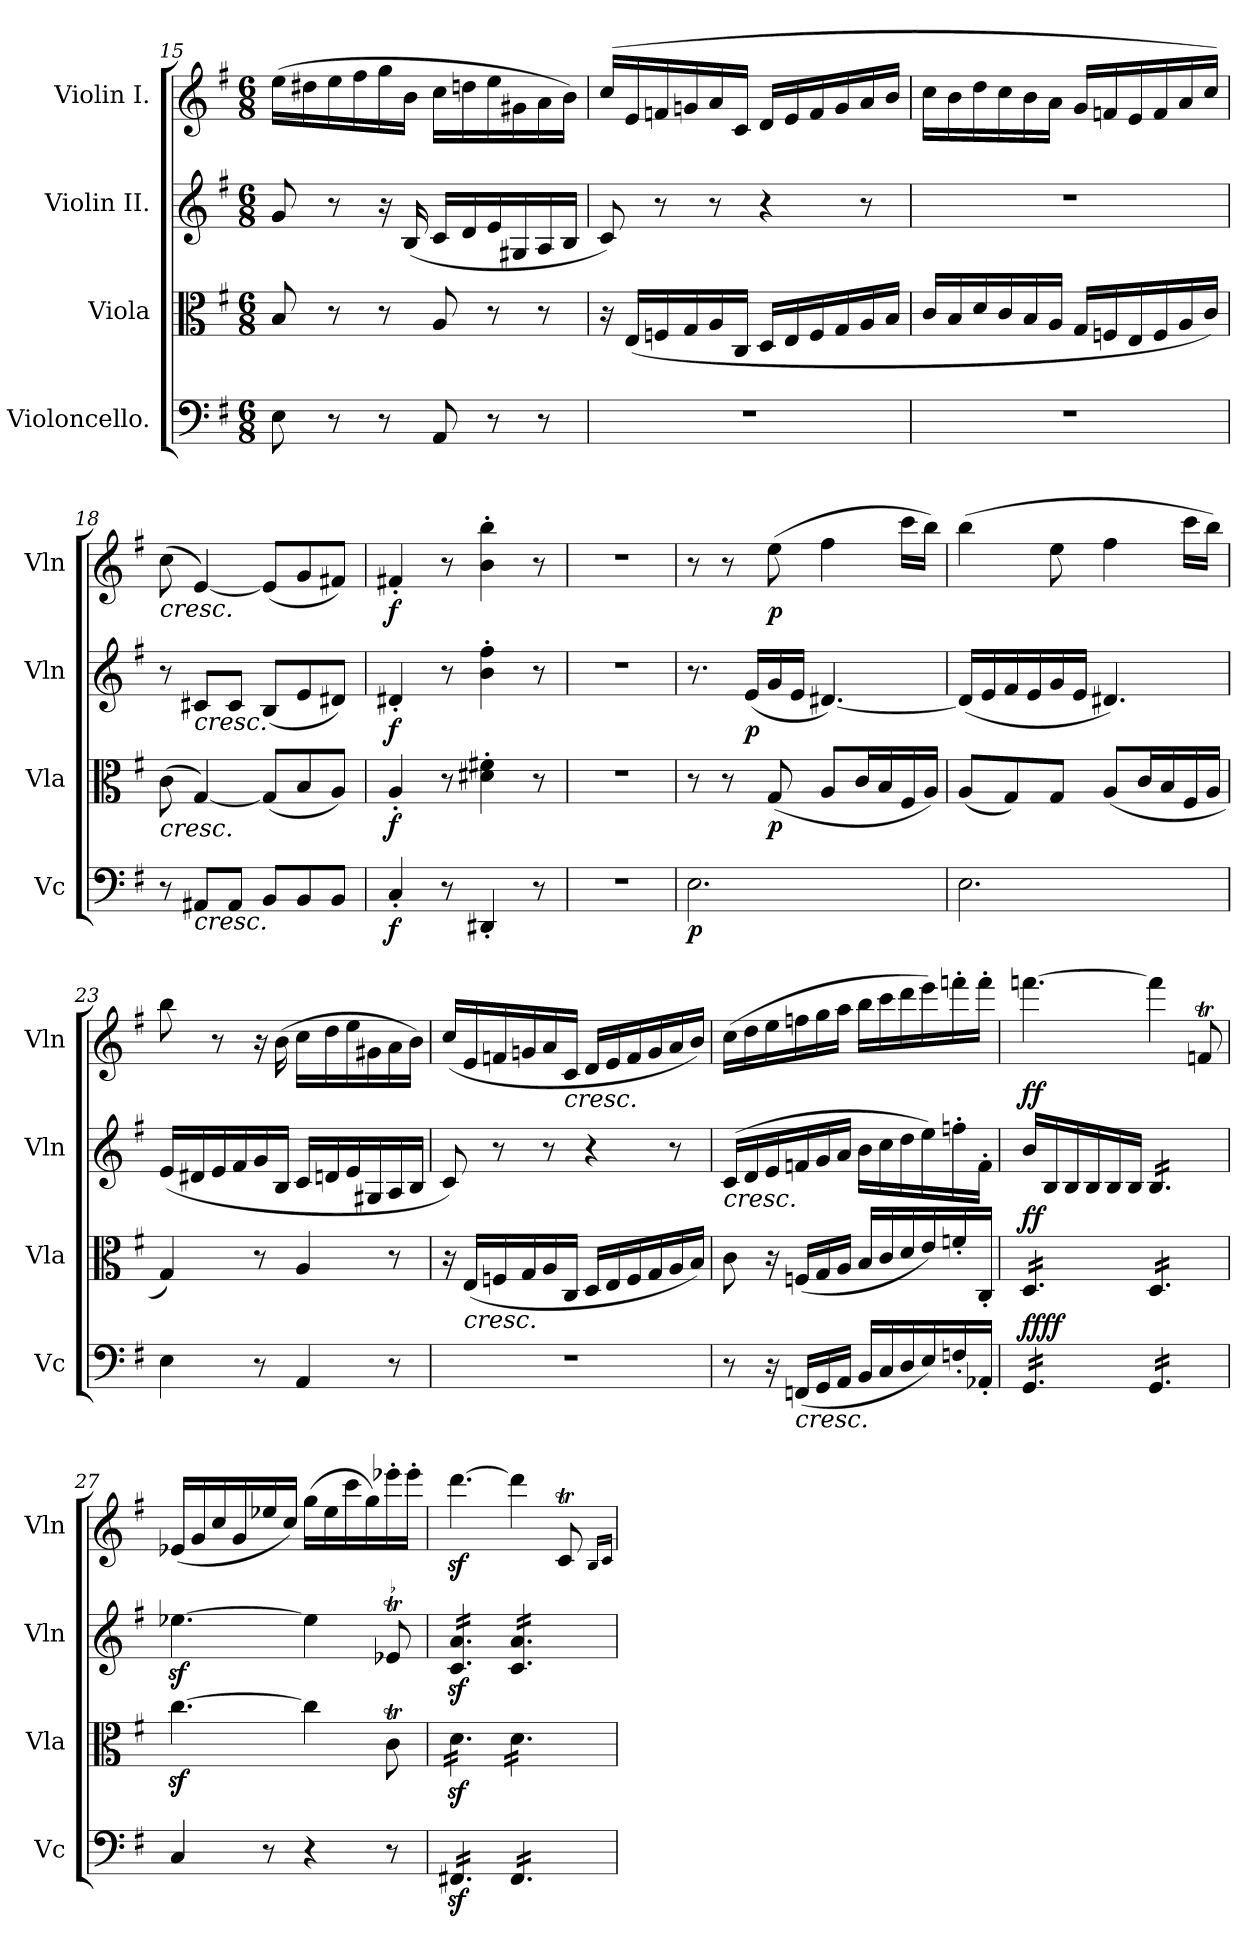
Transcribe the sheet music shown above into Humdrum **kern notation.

**kern	**dynam	**kern	**dynam	**kern	**dynam	**kern	**dynam
*part4	*part4	*part3	*part3	*part2	*part2	*part1	*part1
*staff4	*staff4	*staff3	*staff3	*staff2	*staff2	*staff1	*staff1
*I"Violoncello.	*	*I"Viola	*	*I"Violin II.	*	*I"Violin I.	*
*I'Vc	*	*I'Vla	*	*I'Vln	*	*I'Vln	*
*clefF4	*	*clefC3	*	*clefG2	*	*clefG2	*
*k[f#]	*	*k[f#]	*	*k[f#]	*	*k[f#]	*
*M6/8	*	*M6/8	*	*M6/8	*	*M6/8	*
=15	=15	=15	=15	=15	=15	=15	=15
8E	.	8B	.	8g	.	(16eeLL	.
.	.	.	.	.	.	16dd#X	.
8r	.	8r	.	8r	.	16ee	.
.	.	.	.	.	.	16ff#	.
8r	.	8r	.	16r	.	16gg	.
.	.	.	.	(16B	.	16bJJ	.
8AA	.	8A	.	16cLL	.	16ccLL	.
.	.	.	.	16d	.	16ddn	.
8r	.	8r	.	16e	.	16ee	.
.	.	.	.	16G#X	.	16g#X	.
8r	.	8r	.	16A	.	16a	.
.	.	.	.	16BJJ	.	16bJJ)	.
=16	=16	=16	=16	=16	=16	=16	=16
2.r	.	16r	.	8c)	.	(16ccLL	.
.	.	(16ELL	.	.	.	16e	.
.	.	16Fn	.	8r	.	16fn	.
.	.	16G	.	.	.	16gn	.
.	.	16A	.	8r	.	16a	.
.	.	16CJJ	.	.	.	16cJJ	.
.	.	16DLL	.	4r	.	16dLL	.
.	.	16E	.	.	.	16e	.
.	.	16F	.	.	.	16f	.
.	.	16G	.	.	.	16g	.
.	.	16A	.	8r	.	16a	.
.	.	16BJJ	.	.	.	16bJJ	.
=17	=17	=17	=17	=17	=17	=17	=17
2.r	.	16cLL	.	2.r	.	16ccLL	.
.	.	16B	.	.	.	16b	.
.	.	16d	.	.	.	16dd	.
.	.	16c	.	.	.	16cc	.
.	.	16B	.	.	.	16b	.
.	.	16AJJ	.	.	.	16aJJ	.
.	.	16GLL	.	.	.	16gLL	.
.	.	16Fn	.	.	.	16fn	.
.	.	16E	.	.	.	16e	.
.	.	16F	.	.	.	16f	.
.	.	16A	.	.	.	16a	.
.	.	16cJJ)	.	.	.	16ccJJ)	.
=18	=18	=18	=18	=18	=18	=18	=18
!	!	!	!	!	!	!LO:TX:b:i:t=cresc.	!
!	!	!LO:TX:b:i:t=cresc.	!	!	!	!	!
8r	.	(8c	.	8r	.	(8cc	.
!	!	!	!	!LO:TX:b:i:t=cresc.	!	!	!
!LO:TX:b:i:t=cresc.	!	!	!	!	!	!	!
8AA#XL	.	[4G)	.	8c#XL	.	[4e)	.
8AA#J	.	.	.	8c#J	.	.	.
8BBL	.	(8GL]	.	(8BL	.	(8eL]	.
8BB	.	8B	.	8e	.	8g	.
8BBJ	.	8AJ)	.	8d#XJ)	.	8f#XJ)	.
=19	=19	=19	=19	=19	=19	=19	=19
4C'	f	4A'	f	4d#X'	f	4f#X'	f
8r	.	8r	.	8r	.	8r	.
4DD#X'	.	4d#X' 4f#X'	.	4b' 4ff#'	.	4b' 4bb'	.
8r	.	8r	.	8r	.	8r	.
=20	=20	=20	=20	=20	=20	=20	=20
2.r	.	2.r	.	2.r	.	2.r	.
=21	=21	=21	=21	=21	=21	=21	=21
2.E	p	8r	.	8.r	.	8r	.
.	.	8r	.	.	.	8r	.
.	.	.	.	(16eLL	p	.	.
.	.	(8G	p	16g	.	(8ee	p
.	.	.	.	16eJJ	.	.	.
.	.	8AL	.	[4.d#X)	.	4ff#	.
.	.	16cL	.	.	.	.	.
.	.	16B	.	.	.	.	.
.	.	16F#	.	.	.	16cccLL	.
.	.	16AJJ)	.	.	.	16bbJJ)	.
=22	=22	=22	=22	=22	=22	=22	=22
2.E	.	(8AL	.	(16d#LL]	.	(4bb	.
.	.	.	.	16e	.	.	.
.	.	8G)	.	16f#	.	.	.
.	.	.	.	16e	.	.	.
.	.	8GJ	.	16g	.	8ee	.
.	.	.	.	16eJJ	.	.	.
.	.	(8AL	.	4.d#X)	.	4ff#	.
.	.	16cL	.	.	.	.	.
.	.	16B	.	.	.	.	.
.	.	16F#	.	.	.	16cccLL	.
.	.	16AJJ	.	.	.	16bbJJ)	.
=23	=23	=23	=23	=23	=23	=23	=23
4E	.	4G)	.	(16eLL	.	8bb	.
.	.	.	.	16d#X	.	.	.
.	.	.	.	16e	.	8r	.
.	.	.	.	16f#	.	.	.
8r	.	8r	.	16g	.	16r	.
.	.	.	.	16BJJ	.	(16b	.
4AA	.	4A	.	16cLL	.	16ccLL	.
.	.	.	.	16dn	.	16dd	.
.	.	.	.	16e	.	16ee	.
.	.	.	.	16G#X	.	16g#X	.
8r	.	8r	.	16A	.	16a	.
.	.	.	.	16BJJ	.	16bJJ)	.
=24	=24	=24	=24	=24	=24	=24	=24
2.r	.	16r	.	8c)	.	(16ccLL	.
!	!	!LO:TX:b:i:t=cresc.	!	!	!	!	!
.	.	(16ELL	.	.	.	16e	.
.	.	16Fn	.	8r	.	16fn	.
.	.	16G	.	.	.	16gn	.
.	.	16A	.	8r	.	16a	.
!	!	!	!	!	!	!LO:TX:b:i:t=cresc.	!
.	.	16CJJ	.	.	.	16cJJ	.
.	.	16DLL	.	4r	.	16dLL	.
.	.	16E	.	.	.	16e	.
.	.	16F	.	.	.	16f	.
.	.	16G	.	.	.	16g	.
.	.	16A	.	8r	.	16a	.
.	.	16BJJ)	.	.	.	16bJJ)	.
=25	=25	=25	=25	=25	=25	=25	=25
!	!	!	!	!LO:TX:b:i:t=cresc.	!	!	!
8r	.	8c	.	(16cLL	.	(16ccLL	.
.	.	.	.	16d	.	16dd	.
16r	.	16r	.	16e	.	16ee	.
!LO:TX:b:i:t=cresc.	!	!	!	!	!	!	!
(16FFnLL	.	(16FnLL	.	16fn	.	16ffn	.
16GG	.	16G	.	16g	.	16gg	.
16AAJJ	.	16AJJ	.	16aJJ	.	16aaJJ	.
16BBLL	.	16BLL	.	16bLL	.	16bbLL	.
16C	.	16c	.	16cc	.	16ccc	.
16D	.	16d	.	16dd	.	16ddd	.
16E)	.	16e)	.	16ee)	.	16eee)	.
16Fn'	.	16fn'	.	16ffn'	.	16fffn'	.
16AA-X'JJ	.	16C'JJ	.	16f'JJ	.	16fff'JJ	.
=26	=26	=26	=26	=26	=26	=26	=26
!	!LO:DY:a	!	!LO:DY:a	!	!LO:DY:a	!	!
*tremolo	*	*	*	*	*	*	*
*	*	*tremolo	*	*	*	*	*
16GGLL	ffff	16DLL	ff	16bLL	ff	[4.fffn	.
16GG	.	16D	.	16B	.	.	.
16GG	.	16D	.	16B	.	.	.
16GG	.	16D	.	16B	.	.	.
16GG	.	16D	.	16B	.	.	.
16GGJJ	.	16DJJ	.	16BJJ	.	.	.
*	*	*	*	*tremolo	*	*	*
16GGLL	.	16DLL	.	16BLL	.	4fff]	.
16GG	.	16D	.	16B	.	.	.
16GG	.	16D	.	16B	.	.	.
16GG	.	16D	.	16B	.	.	.
16GG	.	16D	.	16B	.	8fnT	.
16GGJJ	.	16DJJ	.	16BJJ	.	.	.
*	*	*	*	*Xtremolo	*	*	*
*	*	*Xtremolo	*	*	*	*	*
*Xtremolo	*	*	*	*	*	*	*
=27	=27	=27	=27	=27	=27	=27	=27
4C	.	[4.ccz	.	[4.ee-Xz	.	(16e-XLL	.
.	.	.	.	.	.	16g	.
.	.	.	.	.	.	16cc	.
.	.	.	.	.	.	16g	.
8r	.	.	.	.	.	16ee-X	.
.	.	.	.	.	.	16ccJJ)	.
4r	.	4cc]	.	4ee-]	.	(16ggLL	.
.	.	.	.	.	.	16ee-	.
.	.	.	.	.	.	16ccc	.
.	.	.	.	.	.	16gg)	.
!	!	!	!	!LO:TR:acc=-	!	!	!
8r	.	8cT	.	8e-Xt	.	16eee-X'	.
.	.	.	.	.	.	16eee-'JJ	.
=28	=28	=28	=28	=28	=28	=28	=28
*tremolo	*	*	*	*	*	*	*
*	*	*tremolo	*	*	*	*	*
*	*	*	*	*tremolo	*	*	*
16FF#XzLL	.	16dzLL	.	16cz 16azLL	.	[4.dddz	.
16FF#Xz	.	16dz	.	16cz 16az	.	.	.
16FF#Xz	.	16dz	.	16cz 16az	.	.	.
16FF#Xz	.	16dz	.	16cz 16az	.	.	.
16FF#Xz	.	16dz	.	16cz 16az	.	.	.
16FF#XzJJ	.	16dzJJ	.	16cz 16azJJ	.	.	.
16FF#LL	.	16dLL	.	16c 16aLL	.	4ddd]	.
16FF#	.	16d	.	16c 16a	.	.	.
16FF#	.	16d	.	16c 16a	.	.	.
16FF#	.	16d	.	16c 16a	.	.	.
16FF#	.	16d	.	16c 16a	.	8cT	.
16FF#JJ	.	16dJJ	.	16c 16aJJ	.	.	.
*	*	*	*	*Xtremolo	*	*	*
*	*	*Xtremolo	*	*	*	*	*
*Xtremolo	*	*	*	*	*	*	*
.	.	.	.	.	.	16qqB/LL	.
.	.	.	.	.	.	16qqc/JJ	.
=	=	=	=	=	=	=	=
*-	*-	*-	*-	*-	*-	*-	*-
